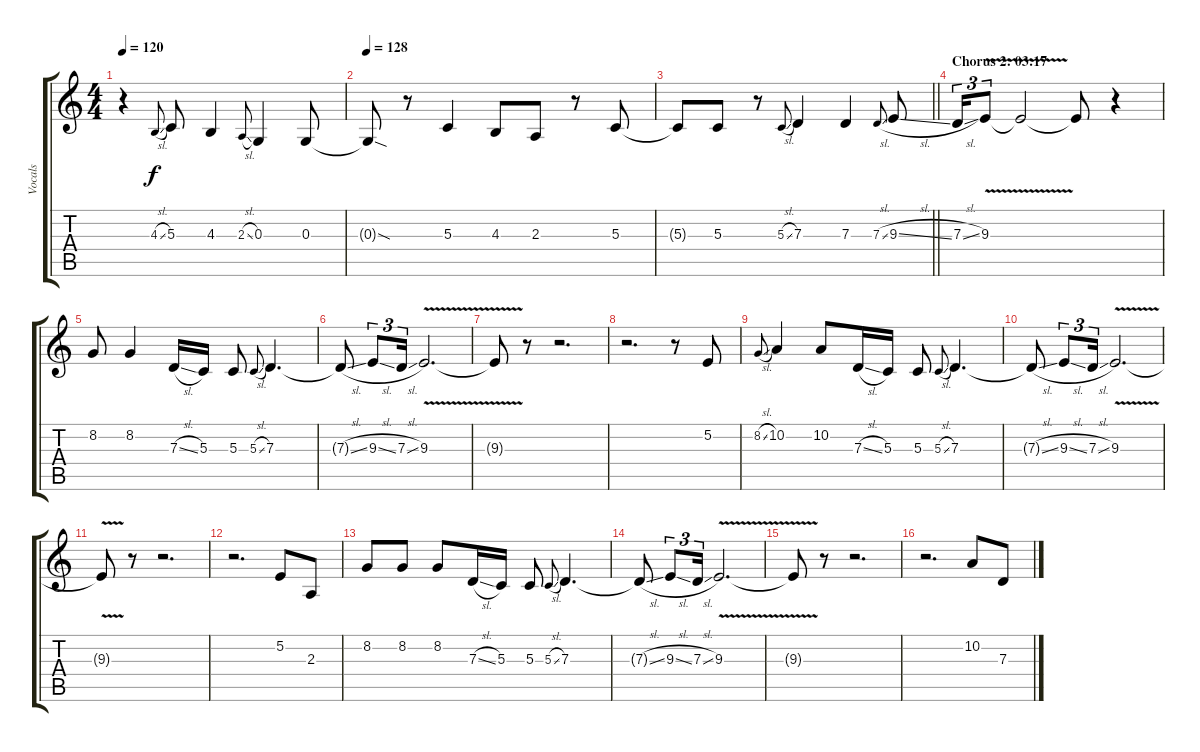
\track ("Vocals" "Vocals") {instrument lead2sawtooth}
\staff {score tabs}
\tuning (E4 B3 G3 D3 A2 E2) {hide}
\ts (4 4)
\tempo 120
\clef g2
\ks c
r.4{dy f} 4.3{sl}.8{gr onbeat} 5.3.8 4.3.4 2.3{sl}.8{gr onbeat} 0.3.4 0.3.8 |
\tempo 128
0.3{sod t}.8 r.8 5.3.4 4.3.8 2.3.8 r.8 5.3.8 |
\barLineRight lightlight
5.3{t}.8 5.3.8 r.8 5.3{sl}.8{gr onbeat} 7.3.4 7.3.4 7.3{sl}.8{gr onbeat} 9.3{sl}.8 |
\section ("" "Chorus 2: 03:17")
7.3{sl}.16{tu (3 2)} 9.3{v}.8{tu (3 2)} 9.3{t}.2 9.3{t}.8 r.4 |
8.2.8 8.2.4 7.3{sl}.16 5.3.16 5.3.8 5.3{sl}.8{gr onbeat} 7.3.4{d} |
7.3{sl t}.8 9.3{sl}.8{tu (3 2)} 7.3{sl}.16{tu (3 2)} 9.3{v}.2{d} |
9.3{t}.8 r.8 r.2{d} |
r.2{d} r.8 5.2.8 |
8.2{sl}.8{gr onbeat} 10.2.4 10.2.8 7.3{sl}.16 5.3.16 5.3.8 5.3{sl}.8{gr onbeat} 7.3.4{d} |
7.3{sl t}.8 9.3{sl}.8{tu (3 2)} 7.3{sl}.16{tu (3 2)} 9.3{v}.2{d} |
9.3{t}.8 r.8 r.2{d} |
r.2{d} 5.2.8 2.3.8 |
8.2.8 8.2.8 8.2.8 7.3{sl}.16 5.3.16 5.3.8 5.3{sl}.8{gr onbeat} 7.3.4{d} |
7.3{sl t}.8 9.3{sl}.8{tu (3 2)} 7.3{sl}.16{tu (3 2)} 9.3{v}.2{d} |
9.3{t}.8 r.8 r.2{d} |
r.2{d} 10.2.8 7.3.8
